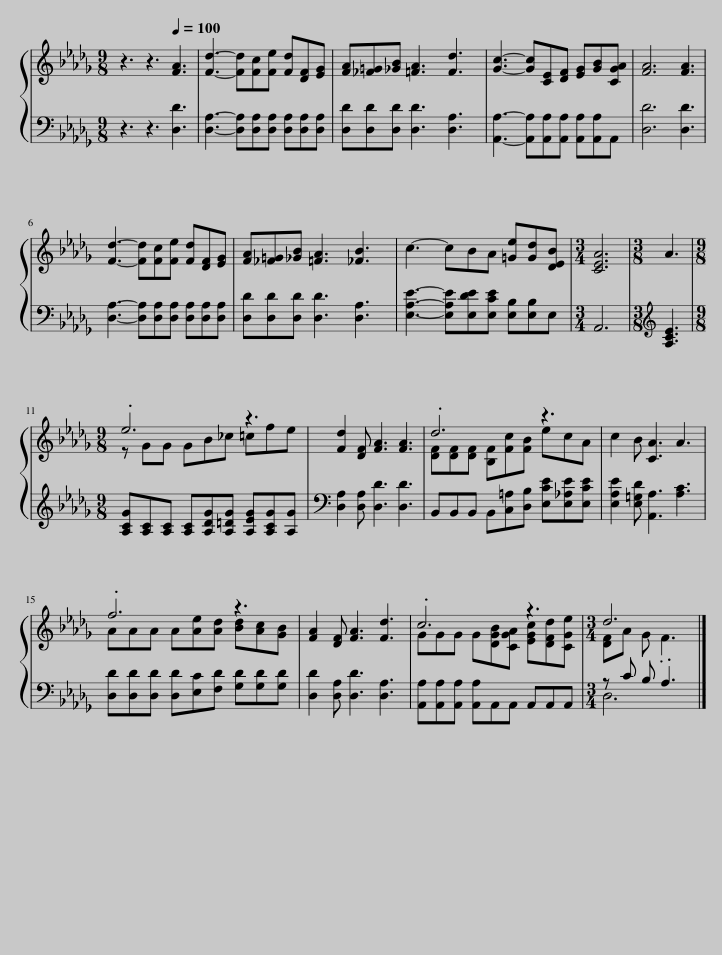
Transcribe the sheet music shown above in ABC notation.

X:1
%%score { ( 1 3 ) | ( 2 4 ) }
L:1/8
M:9/8
I:linebreak $
K:Db
V:1 treble
V:3 treble
V:2 bass
V:4 bass
V:1
 z3 z3[Q:1/4=100] [FA]3 | [Fd]3- [Fd][Fc][Fe] [Fd][DF][EG] | [FA][_F=G][_GB] [=FA]3 [Fd]3 | [Gc]3- [Gc][CE][DF] [EG][GB][CGA] | [FA]6 [FA]3 |$ %5
 [Fd]3- [Fd][Fc][Fe] [Fd][DF][EG] | [FA][_F=G][_GB] [=FA]3 [_FB]3 | c3- cBA [=Ge][Gd][DEB] |[M:3/4] [CEA]6 |[M:3/8] A3 |$ %10
[M:9/8] .e6 z3 | [Fd]2 [DF] [FA]3 [FA]3 | .d6 z3 | c2 B [CA]3 A3 |$ .f6 z3 | %15
 [FA]2 [DF] [FA]3 [Fd]3 | .c6 z3 |[M:3/4] d6 |] %18
V:2
 z3 z3 [D,D]3 | [D,A,]3- [D,A,][D,A,][D,A,] [D,A,][D,A,][D,A,] | [D,D][D,D][D,D] [D,D]3 [D,A,]3 | [A,,A,]3- [A,,A,][A,,A,][A,,A,] [A,,A,][A,,A,]A,, | [D,D]6 [D,D]3 |$ %5
 [D,A,]3- [D,A,][D,A,][D,A,] [D,A,][D,A,][D,A,] | [D,D][D,D][D,D] [D,D]3 [D,A,]3 | [E,A,E]3- [E,A,E][E,DE][E,CE] [E,B,][E,B,]E, |[M:3/4] A,,6 |[M:3/8][K:treble] [A,CE]3 |$ %10
[M:9/8] [A,CG][A,C][A,C] [A,C][A,DG][A,=DG] [A,EG][A,CG][A,G] | [D,A,]2 [D,A,] [D,D]3 [D,D]3 | B,,B,,B,, B,,[C,=A,][D,B,] [E,CE][E,_A,E][E,CE] | [E,A,E]2 [E,=G,D] [A,,A,]3 [A,C]3 |$ [D,D][D,D][D,D] [D,D][E,C][F,D] [G,D][G,D][G,D] | %15
 [D,D]2 [D,A,] [D,D]3 [D,A,]3 | [A,,A,][A,,A,][A,,A,] [A,,A,]A,,A,, A,,A,,A,, |[M:3/4] z C B, .A,3 |] %18
V:3
 x9 | x9 | x9 | x9 | x9 |$ %5
 x9 | x9 | x9 |[M:3/4] x6 |[M:3/8] x3 |$ %10
[M:9/8] z GG GB_c =cfe | x9 | [DF][DF][DF] [B,F][Fc][FB] ecA | x9 |$ AAA A[Ae][Ad] [Bd][Ac][GB] | %15
 x9 | GGG G[DGB][CGA] [EGc][DFd][CGe] |[M:3/4] [DF]A G .F3 |] %18
V:4
 x9 | x9 | x9 | x9 | x9 |$ %5
 x9 | x9 | x9 |[M:3/4] x6 |[M:3/8][K:treble] x3 |$ %10
[M:9/8] x9 | x9 | x9 | x9 |$ x9 | %15
 x9 | x9 |[M:3/4] D,6 |] %18
